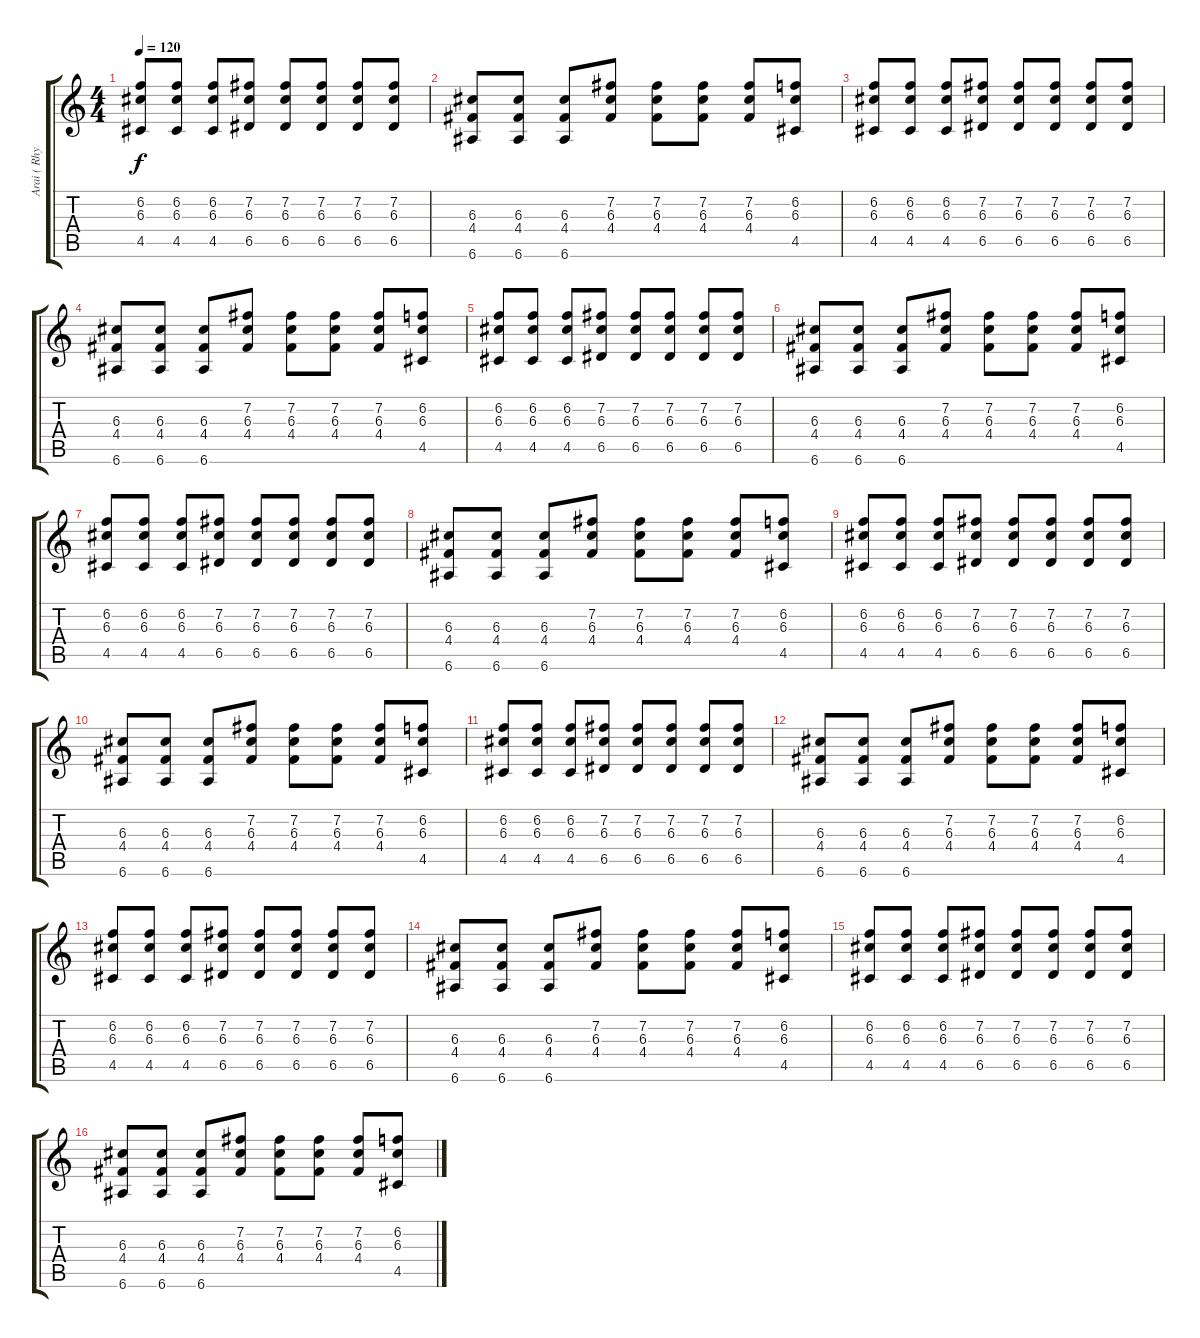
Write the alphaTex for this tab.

\track ("Arai ( Rhythm Guitar )" "Arai ( Rhy") {instrument electricguitarclean}
\staff {score tabs}
\tuning (E4 B3 G3 D3 A2 E2) {hide}
\ts (4 4)
\tempo 120
\clef g2
\ks c
(6.2 6.3 4.5).8{dy f} (6.2 6.3 4.5).8 (6.2 6.3 4.5).8 (7.2 6.3 6.5).8 (7.2 6.3 6.5).8 (7.2 6.3 6.5).8 (7.2 6.3 6.5).8 (7.2 6.3 6.5).8 |
(6.3 4.4 6.6).8 (6.3 4.4 6.6).8 (6.3 4.4 6.6).8 (7.2 6.3 4.4).8 (7.2 6.3 4.4).8 (7.2 6.3 4.4).8 (7.2 6.3 4.4).8 (6.2 6.3 4.5).8 |
(6.2 6.3 4.5).8 (6.2 6.3 4.5).8 (6.2 6.3 4.5).8 (7.2 6.3 6.5).8 (7.2 6.3 6.5).8 (7.2 6.3 6.5).8 (7.2 6.3 6.5).8 (7.2 6.3 6.5).8 |
(6.3 4.4 6.6).8 (6.3 4.4 6.6).8 (6.3 4.4 6.6).8 (7.2 6.3 4.4).8 (7.2 6.3 4.4).8 (7.2 6.3 4.4).8 (7.2 6.3 4.4).8 (6.2 6.3 4.5).8 |
(6.2 6.3 4.5).8 (6.2 6.3 4.5).8 (6.2 6.3 4.5).8 (7.2 6.3 6.5).8 (7.2 6.3 6.5).8 (7.2 6.3 6.5).8 (7.2 6.3 6.5).8 (7.2 6.3 6.5).8 |
(6.3 4.4 6.6).8 (6.3 4.4 6.6).8 (6.3 4.4 6.6).8 (7.2 6.3 4.4).8 (7.2 6.3 4.4).8 (7.2 6.3 4.4).8 (7.2 6.3 4.4).8 (6.2 6.3 4.5).8 |
(6.2 6.3 4.5).8 (6.2 6.3 4.5).8 (6.2 6.3 4.5).8 (7.2 6.3 6.5).8 (7.2 6.3 6.5).8 (7.2 6.3 6.5).8 (7.2 6.3 6.5).8 (7.2 6.3 6.5).8 |
(6.3 4.4 6.6).8 (6.3 4.4 6.6).8 (6.3 4.4 6.6).8 (7.2 6.3 4.4).8 (7.2 6.3 4.4).8 (7.2 6.3 4.4).8 (7.2 6.3 4.4).8 (6.2 6.3 4.5).8 |
(6.2 6.3 4.5).8 (6.2 6.3 4.5).8 (6.2 6.3 4.5).8 (7.2 6.3 6.5).8 (7.2 6.3 6.5).8 (7.2 6.3 6.5).8 (7.2 6.3 6.5).8 (7.2 6.3 6.5).8 |
(6.3 4.4 6.6).8 (6.3 4.4 6.6).8 (6.3 4.4 6.6).8 (7.2 6.3 4.4).8 (7.2 6.3 4.4).8 (7.2 6.3 4.4).8 (7.2 6.3 4.4).8 (6.2 6.3 4.5).8 |
(6.2 6.3 4.5).8 (6.2 6.3 4.5).8 (6.2 6.3 4.5).8 (7.2 6.3 6.5).8 (7.2 6.3 6.5).8 (7.2 6.3 6.5).8 (7.2 6.3 6.5).8 (7.2 6.3 6.5).8 |
(6.3 4.4 6.6).8 (6.3 4.4 6.6).8 (6.3 4.4 6.6).8 (7.2 6.3 4.4).8 (7.2 6.3 4.4).8 (7.2 6.3 4.4).8 (7.2 6.3 4.4).8 (6.2 6.3 4.5).8 |
(6.2 6.3 4.5).8 (6.2 6.3 4.5).8 (6.2 6.3 4.5).8 (7.2 6.3 6.5).8 (7.2 6.3 6.5).8 (7.2 6.3 6.5).8 (7.2 6.3 6.5).8 (7.2 6.3 6.5).8 |
(6.3 4.4 6.6).8 (6.3 4.4 6.6).8 (6.3 4.4 6.6).8 (7.2 6.3 4.4).8 (7.2 6.3 4.4).8 (7.2 6.3 4.4).8 (7.2 6.3 4.4).8 (6.2 6.3 4.5).8 |
(6.2 6.3 4.5).8 (6.2 6.3 4.5).8 (6.2 6.3 4.5).8 (7.2 6.3 6.5).8 (7.2 6.3 6.5).8 (7.2 6.3 6.5).8 (7.2 6.3 6.5).8 (7.2 6.3 6.5).8 |
(6.3 4.4 6.6).8 (6.3 4.4 6.6).8 (6.3 4.4 6.6).8 (7.2 6.3 4.4).8 (7.2 6.3 4.4).8 (7.2 6.3 4.4).8 (7.2 6.3 4.4).8 (6.2 6.3 4.5).8
